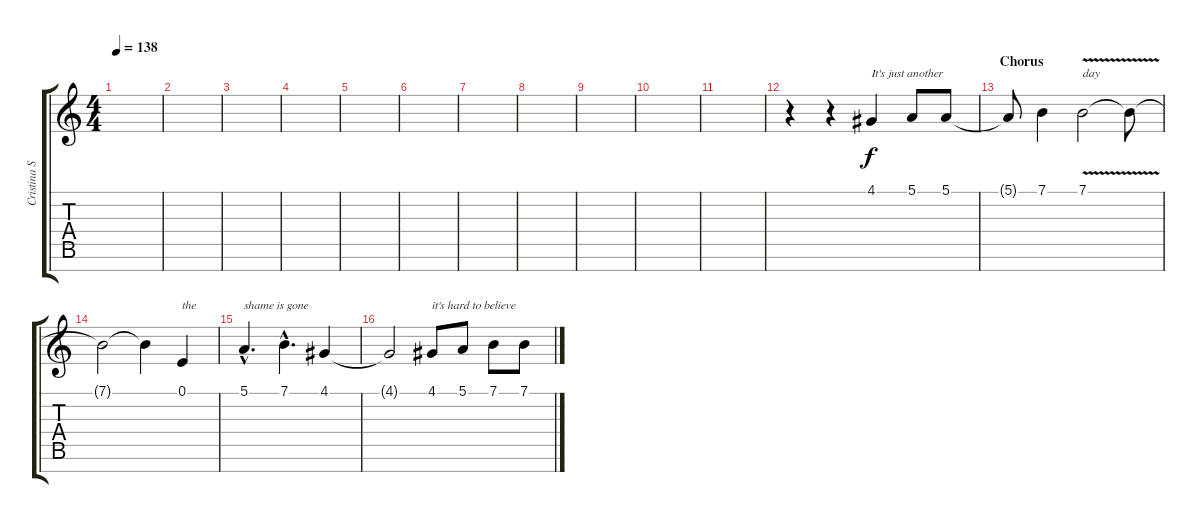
\track ("Cristina Scabbia" "Cristina S") {instrument voiceoohs}
\staff {score tabs}
\tuning (E4 B3 G3 D3 A2 E2 B1) {hide}
\ts (4 4)
\tempo 138
\clef g2
\ks c
|
|
|
|
|
|
|
|
|
|
|
r.4 r.4 4.1.4{txt "It's just another"} 5.1.8 5.1.8 |
\section ("" "Chorus")
5.1{t}.8 7.1.4 7.1{v}.2{txt "day"} 7.1{t}.8 |
7.1{t}.2 7.1{t}.4 0.1.4{txt "the"} |
5.1{hac}.4{d txt "shame is gone"} 7.1{hac}.4{d} 4.1.4 |
4.1{t}.2 4.1.8{txt "it's hard to believe"} 5.1.8 7.1.8 7.1.8
